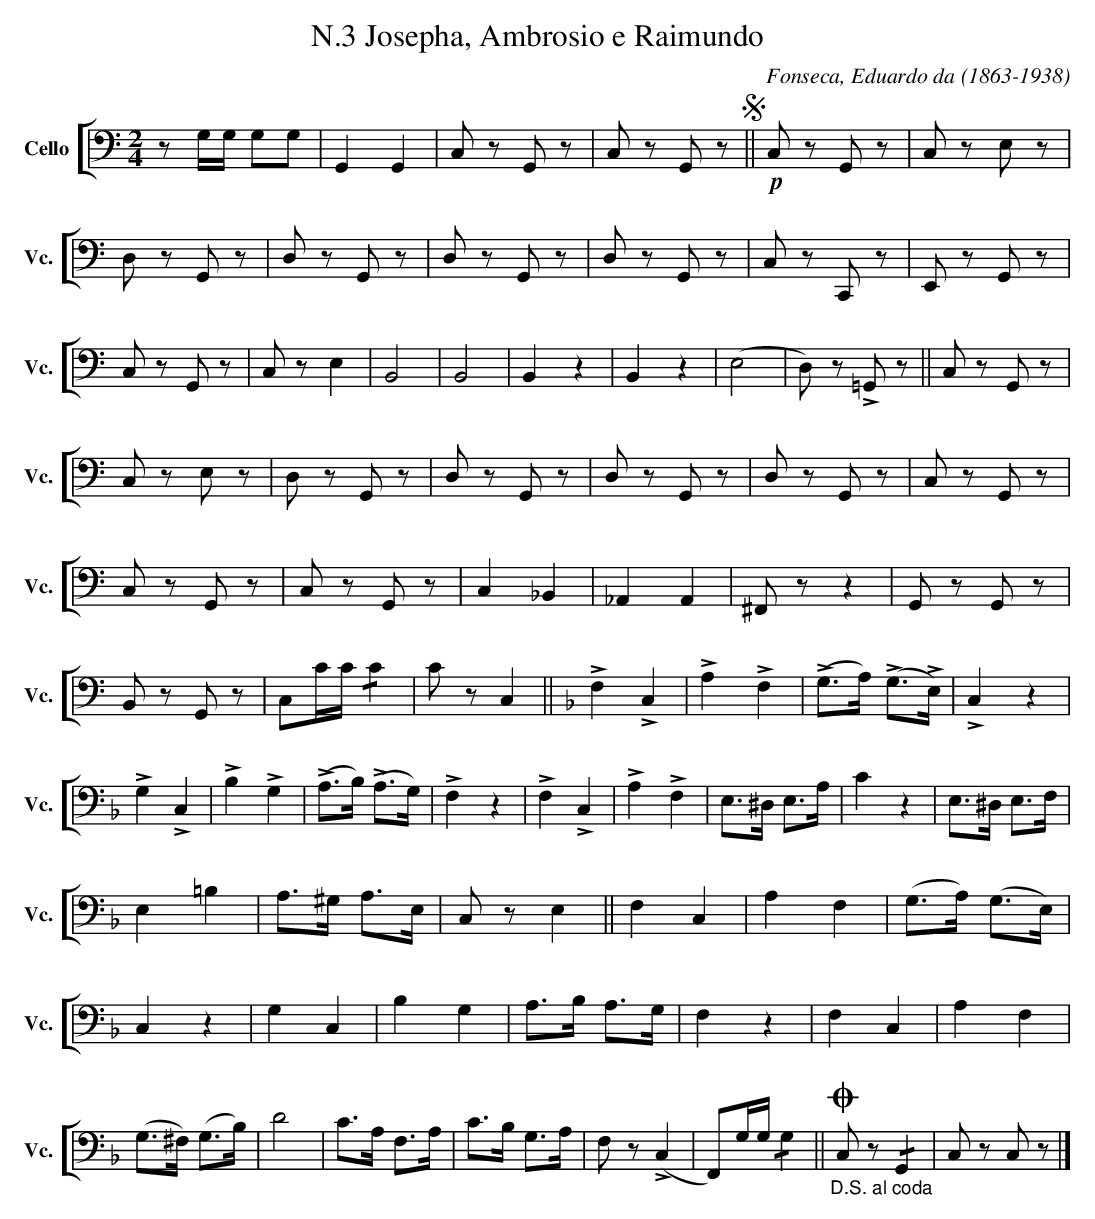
X:1
T:N.3 Josepha, Ambrosio e Raimundo
C:Fonseca, Eduardo da (1863-1938)
M:2/4
L:1/4
K:C
V: 5 clef=bass name="Cello" sname="Vc."
%%staves [ 5 ]
   z/G,//G,// G,/G,/ | G,,G,, | C,/ z/ G,,/z/ | C,/ z/ G,,/z/ !segno! || \
   !p! C,/ z/ G,,/z/ |  C,/ z/ E,/z/ | D,/ z/ G,,/z/ | D,/ z/ G,,/z/ | D,/ z/ G,,/z/ |D,/ z/ G,,/z/ | \
   C,/z/ C,,/z/ | E,,/z/ G,,/z/ | C,/z/ G,,/z/ | C,/z/E, | B,,2 | B,,2 | B,,z | B,,z | (E,2 | D,/)z/ !>!=G,,/z/ || \
   C,/z/ G,,/z/ | C,/z/ E,/z/ | D,/z/ G,,/z/ | D,/z/ G,,/z/ | D,/z/ G,,/z/ | D,/z/ G,,/z/ | \
   C,/z/ G,,/z/ | C,/z/ G,,/z/ | C,/z/ G,,/z/ | C,_B,,| _A,,A,,| ^F,,/z/z| G,,/z/ G,,/z/ | \
   B,,/z/ G,,/z/ | C,/C/4C/4 !/!C| C/z/C, || \
   [K:F] !>!F,!>!C,|!>!A,!>!F,| !>!(G,/>A,/) !>!(G,/>!>!E,/) | !>!C,z | \
   !>!G,!>!C, | !>!B,!>!G, | !>!(A,/>B,/) (!>!A,/>G,/) | !>!F,z | \
   !>!F,!>!C, | !>!A,!>!F,| E,/>^D,/ E,/>A,/ | Cz |  E,/>^D,/ E,/>F,/ | E,=B, | A,/>^G,/ A,/>E,/ | \
   C,/z/E, || F,C,| A,F,| (G,/>A,/) (G,/>E,/) | C,z | \
   G,C, | B,G, | A,/>B,/ A,/>G,/ | F,z | F,C, | A,F,| (G,/>^F,/) (G,/>B,/) | D2 | C/>A,/ F,/>A,/ | C/>B,/ G,/>A,/ | \
   F,/z/(!>!C, | F,,/)G,/4G,/4 !/!G, ||  "_D.S. al coda" !coda!C,/z/ !/!G,, | C,/z/ C,/z/ |] \
